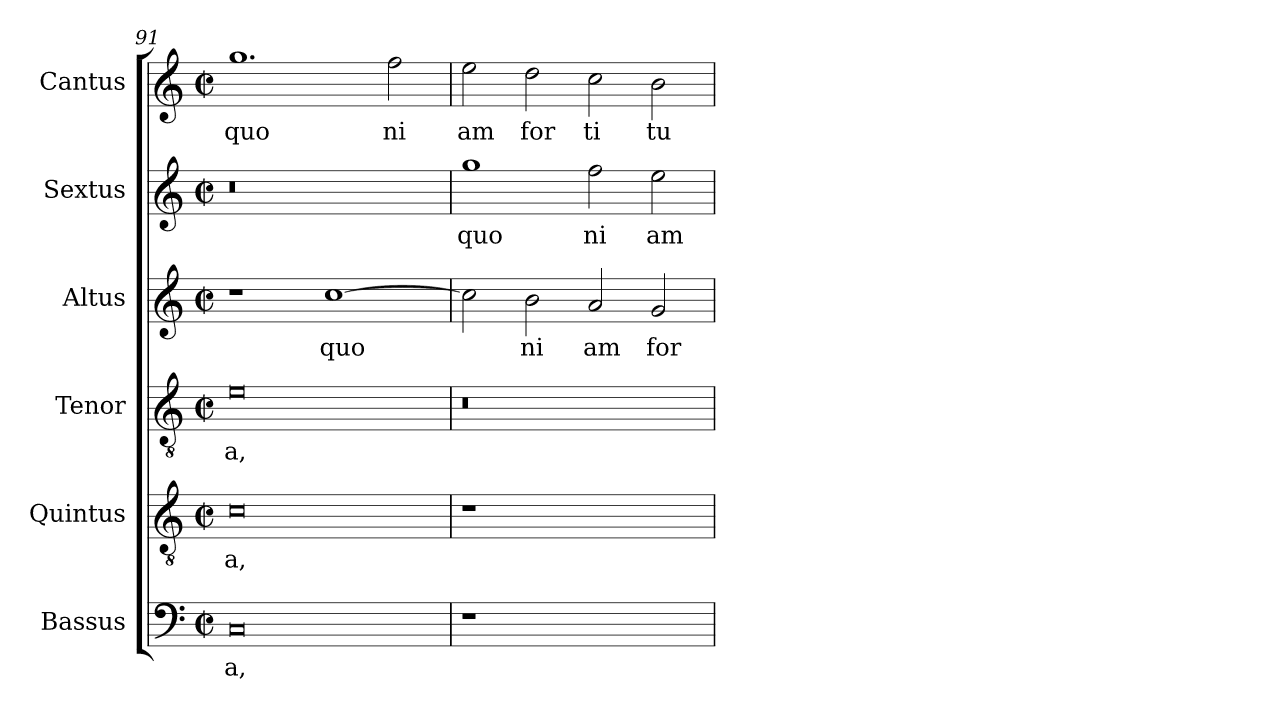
**kern	**text	**kern	**text	**kern	**text	**kern	**text	**kern	**text	**kern	**text
*part6	*part6	*part5	*part5	*part4	*part4	*part3	*part3	*part2	*part2	*part1	*part1
*staff6	*staff6	*staff5	*staff5	*staff4	*staff4	*staff3	*staff3	*staff2	*staff2	*staff1	*staff1
*I"Bassus	*	*I"Quintus	*	*I"Tenor	*	*I"Altus	*	*I"Sextus	*	*I"Cantus	*
!!LO:PB:g=z
*clefF4	*	*clefGv2	*	*clefGv2	*	*clefG2	*	*clefG2	*	*clefG2	*
*k[]	*	*k[]	*	*k[]	*	*k[]	*	*k[]	*	*k[]	*
*C:	*	*C:	*	*C:	*	*C:	*	*C:	*	*C:	*
*M2/2	*	*M2/2	*	*M2/2	*	*M2/2	*	*M2/2	*	*M2/2	*
*met(c|)	*	*met(c|)	*	*met(c|)	*	*met(c|)	*	*met(c|)	*	*met(c|)	*
=91	=91	=91	=91	=91	=91	=91	=91	=91	=91	=91	=91
!	!LO:LY:b:cj	!	!LO:LY:b:cj	!	!LO:LY:b:cj	!	!	!	!	!	!LO:LY:b:cj
0C	a,	0c	-a,	0e	-a,	1r	.	0r	.	1.gg	quo
!	!	!	!	!	!	!	!LO:LY:b:cj	!	!	!	!
.	.	.	.	.	.	[>1cc	quo	.	.	.	.
!	!	!	!	!	!	!	!	!	!	!	!LO:LY:b:cj
.	.	.	.	.	.	.	.	.	.	2ff\	ni
=92	=92	=92	=92	=92	=92	=92	=92	=92	=92	=92	=92
!	!	!	!	!	!	!	!LO:LY:b:cj	!	!LO:LY:b:cj	!	!LO:LY:b:cj
1r	.	1r	.	0r	.	2cc\]	.	1gg	quo	2ee\	am
!	!	!	!	!	!	!	!LO:LY:b:cj	!	!	!	!LO:LY:b:cj
.	.	.	.	.	.	2b\	ni	.	.	2dd\	for
!	!	!	!	!	!	!	!LO:LY:b:cj	!	!LO:LY:b:cj	!	!LO:LY:b:cj
1ryy	.	1ryy	.	.	.	2a/	am	2ff\	ni	2cc\	ti
!	!	!	!	!	!	!	!LO:LY:b:cj	!	!LO:LY:b:cj	!	!LO:LY:b:cj
.	.	.	.	.	.	2g/	for	2ee\	am	2b\	tu
=	=	=	=	=	=	=	=	=	=	=	=
*-	*-	*-	*-	*-	*-	*-	*-	*-	*-	*-	*-
